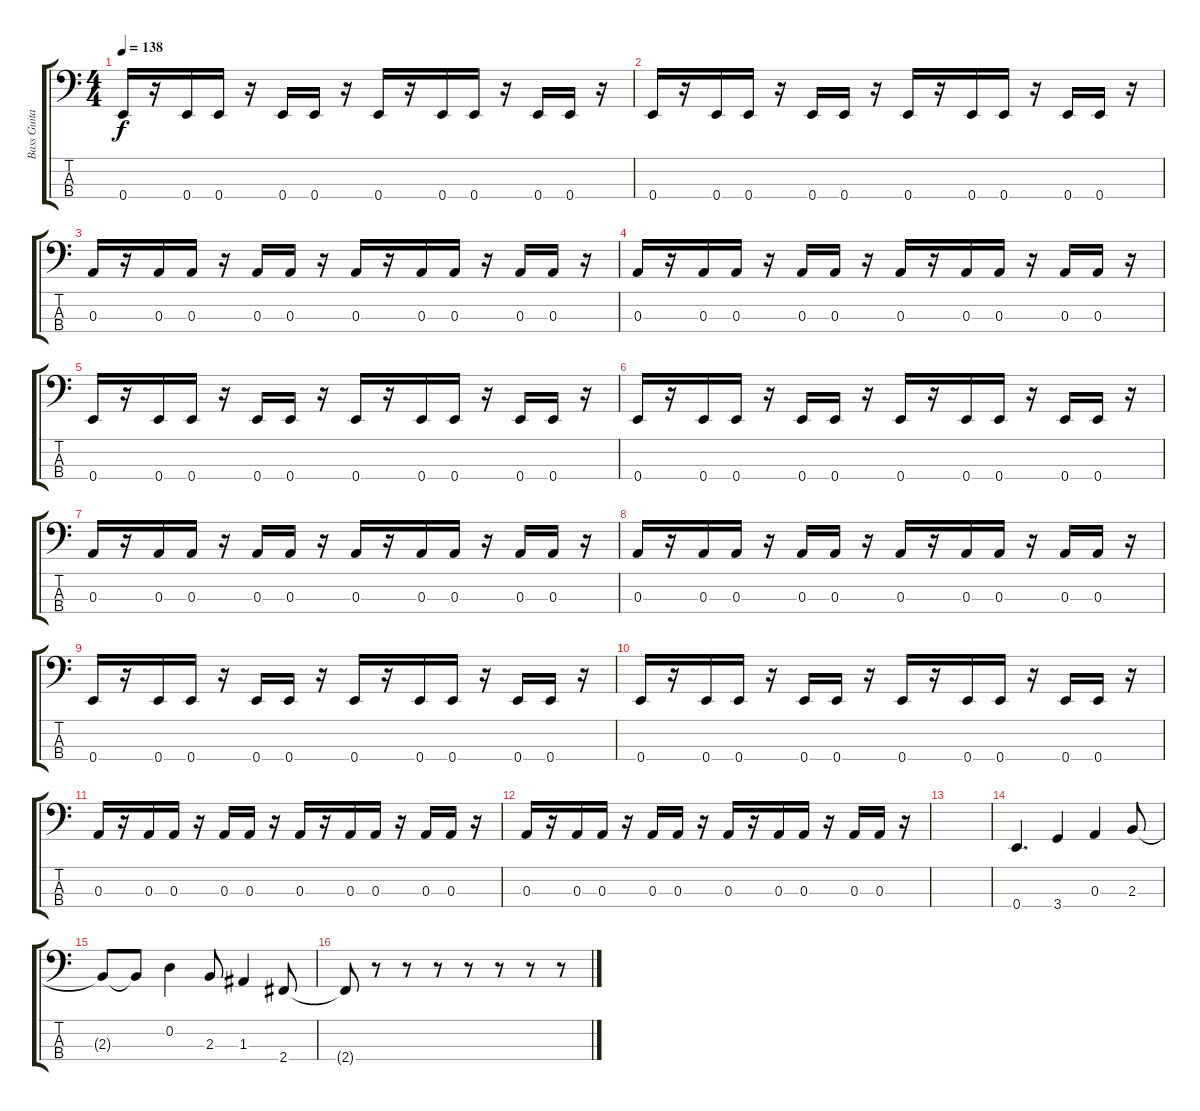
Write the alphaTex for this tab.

\track ("Bass Guitar" "Bass Guita") {instrument electricbasspick}
\staff {score tabs}
\tuning (G2 D2 A1 E1) {hide}
\ts (4 4)
\tempo 138
\clef f4
\ks c
0.4.16{dy f} r.16 0.4.16 0.4.16 r.16 0.4.16 0.4.16 r.16 0.4.16 r.16 0.4.16 0.4.16 r.16 0.4.16 0.4.16 r.16 |
0.4.16 r.16 0.4.16 0.4.16 r.16 0.4.16 0.4.16 r.16 0.4.16 r.16 0.4.16 0.4.16 r.16 0.4.16 0.4.16 r.16 |
0.3.16 r.16 0.3.16 0.3.16 r.16 0.3.16 0.3.16 r.16 0.3.16 r.16 0.3.16 0.3.16 r.16 0.3.16 0.3.16 r.16 |
0.3.16 r.16 0.3.16 0.3.16 r.16 0.3.16 0.3.16 r.16 0.3.16 r.16 0.3.16 0.3.16 r.16 0.3.16 0.3.16 r.16 |
0.4.16 r.16 0.4.16 0.4.16 r.16 0.4.16 0.4.16 r.16 0.4.16 r.16 0.4.16 0.4.16 r.16 0.4.16 0.4.16 r.16 |
0.4.16 r.16 0.4.16 0.4.16 r.16 0.4.16 0.4.16 r.16 0.4.16 r.16 0.4.16 0.4.16 r.16 0.4.16 0.4.16 r.16 |
0.3.16 r.16 0.3.16 0.3.16 r.16 0.3.16 0.3.16 r.16 0.3.16 r.16 0.3.16 0.3.16 r.16 0.3.16 0.3.16 r.16 |
0.3.16 r.16 0.3.16 0.3.16 r.16 0.3.16 0.3.16 r.16 0.3.16 r.16 0.3.16 0.3.16 r.16 0.3.16 0.3.16 r.16 |
0.4.16 r.16 0.4.16 0.4.16 r.16 0.4.16 0.4.16 r.16 0.4.16 r.16 0.4.16 0.4.16 r.16 0.4.16 0.4.16 r.16 |
0.4.16 r.16 0.4.16 0.4.16 r.16 0.4.16 0.4.16 r.16 0.4.16 r.16 0.4.16 0.4.16 r.16 0.4.16 0.4.16 r.16 |
0.3.16 r.16 0.3.16 0.3.16 r.16 0.3.16 0.3.16 r.16 0.3.16 r.16 0.3.16 0.3.16 r.16 0.3.16 0.3.16 r.16 |
0.3.16 r.16 0.3.16 0.3.16 r.16 0.3.16 0.3.16 r.16 0.3.16 r.16 0.3.16 0.3.16 r.16 0.3.16 0.3.16 r.16 |
|
0.4.4{d} 3.4.4 0.3.4 2.3.8 |
2.3{t}.8 2.3{t}.8 0.2.4 2.3.8 1.3.4 2.4.8 |
2.4{t}.8 r.8 r.8 r.8 r.8 r.8 r.8 r.8
